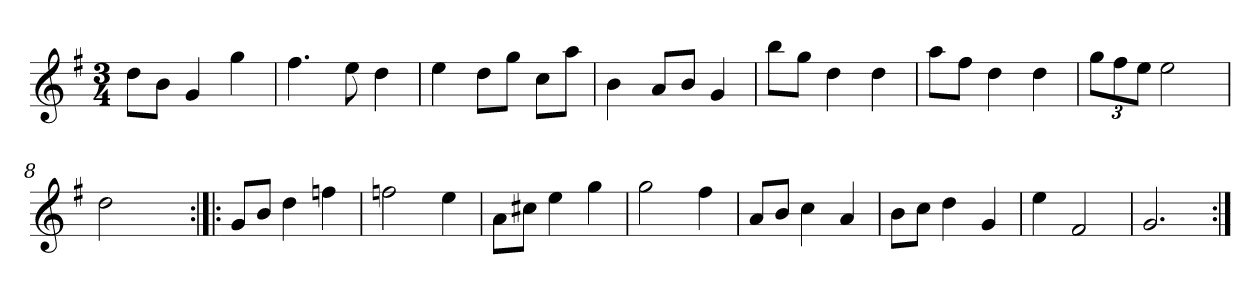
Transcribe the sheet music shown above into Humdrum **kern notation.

**kern
*part1
*staff1
*clefG2
*k[f#]
*G:
*M3/4
*MM104
=1
8dd\L
8b\J
4g
4gg
=2
4.ff#
8ee
4dd
=3
4ee
8dd\L
8gg\J
8cc\L
8aa\J
=4
4b
8a/L
8b/J
4g
=5
8bb\L
8gg\J
4dd
4dd
=6
8aa\L
8ff#\J
4dd
4dd
=7
12gg\L
12ff#\
12ee\J
2ee
=8
2dd
4ryy
=9:|!|:
8g/L
8b/J
4dd
4ffn
=10
2ffn
4ee
=11
8a\L
8cc#X\J
4ee
4gg
=12
2gg
4ff#
=13
8a/L
8b/J
4cc
4a
=14
8b\L
8cc\J
4dd
4g
=15
4ee
2f#
=16
2.g
=:|!
*-
